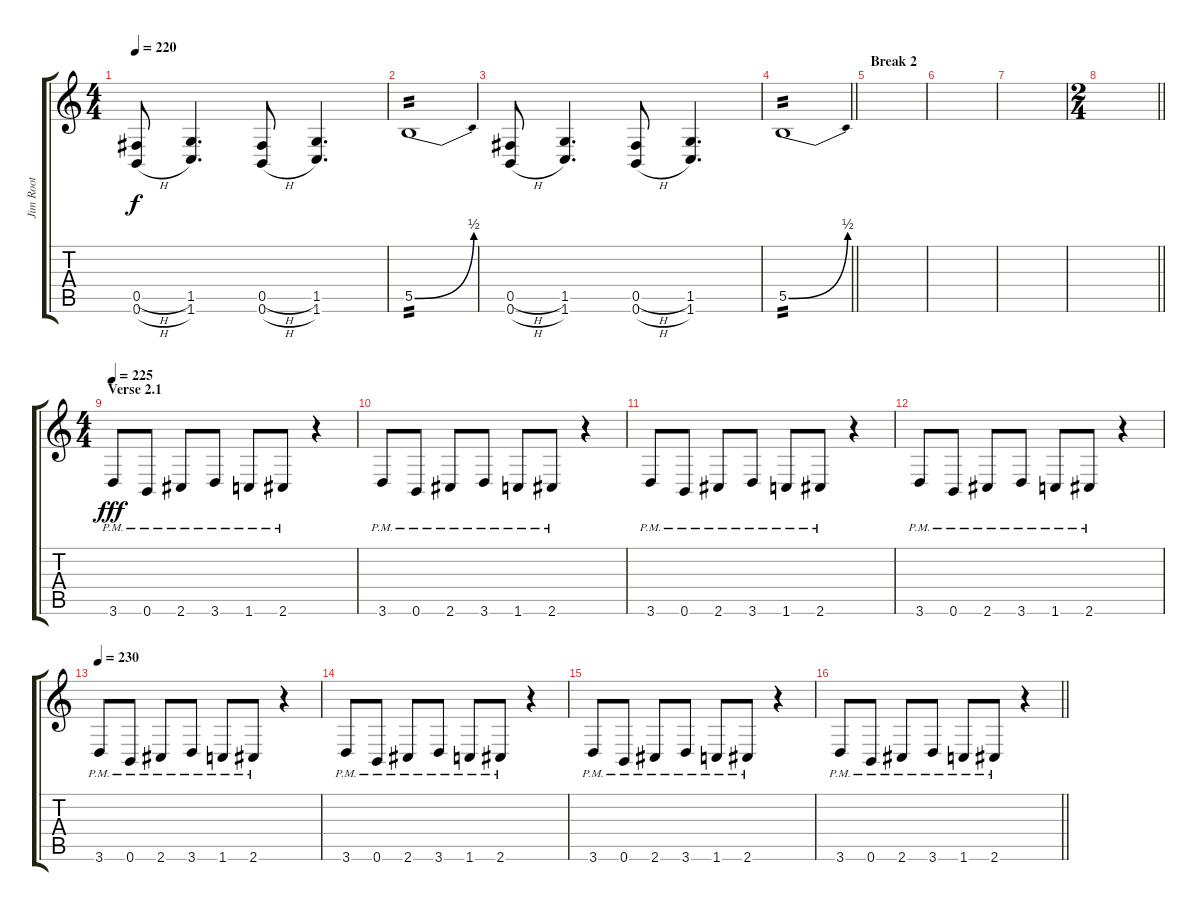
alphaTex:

\track ("Jim Root" "Jim Root") {instrument distortionguitar}
\staff {score tabs}
\tuning (Db4 Ab3 E3 B2 Gb2 B1) {hide}
\ts (4 4)
\tempo 220
\clef g2
\ks c
(0.5{h} 0.6{h}).8{dy f} (1.5 1.6).4{d} (0.5{h} 0.6{h}).8 (1.5 1.6).4{d} |
5.5{be (bend 0 0 60 2)}.1{tp 2} |
(0.5{h} 0.6{h}).8 (1.5 1.6).4{d} (0.5{h} 0.6{h}).8 (1.5 1.6).4{d} |
\barLineRight lightlight
5.5{be (bend 0 0 60 2)}.1{tp 2} |
\section ("" "Break 2")
|
|
|
\ts (2 4)
\barLineRight lightlight
|
\ts (4 4)
\section ("" "Verse 2.1")
\tempo 225
3.6{pm}.8{dy fff volume 13 instrument distortionguitar} 0.6{pm}.8 2.6{pm}.8 3.6{pm}.8 1.6{pm}.8 2.6{pm}.8 r.4 |
3.6{pm}.8 0.6{pm}.8 2.6{pm}.8 3.6{pm}.8 1.6{pm}.8 2.6{pm}.8 r.4 |
3.6{pm}.8 0.6{pm}.8 2.6{pm}.8 3.6{pm}.8 1.6{pm}.8 2.6{pm}.8 r.4 |
3.6{pm}.8 0.6{pm}.8 2.6{pm}.8 3.6{pm}.8 1.6{pm}.8 2.6{pm}.8 r.4 |
\tempo 230
3.6{pm}.8 0.6{pm}.8 2.6{pm}.8 3.6{pm}.8 1.6{pm}.8 2.6{pm}.8 r.4 |
3.6{pm}.8 0.6{pm}.8 2.6{pm}.8 3.6{pm}.8 1.6{pm}.8 2.6{pm}.8 r.4 |
3.6{pm}.8 0.6{pm}.8 2.6{pm}.8 3.6{pm}.8 1.6{pm}.8 2.6{pm}.8 r.4 |
\barLineRight lightlight
3.6{pm}.8 0.6{pm}.8 2.6{pm}.8 3.6{pm}.8 1.6{pm}.8 2.6{pm}.8 r.4
